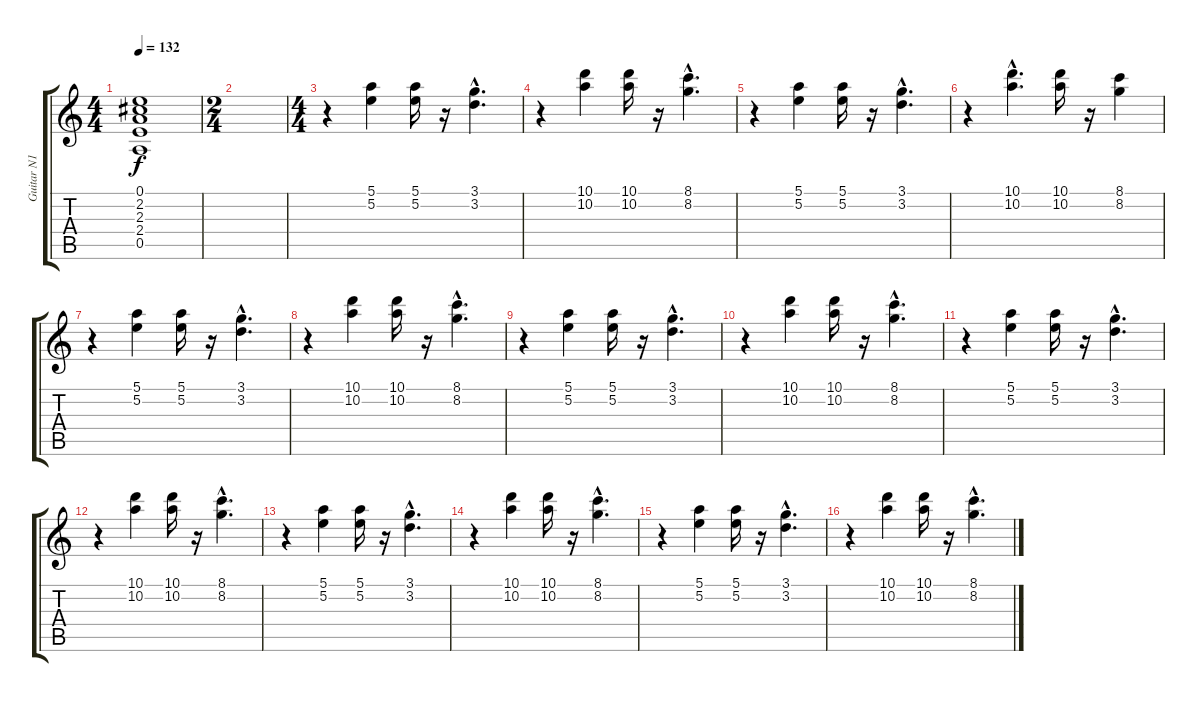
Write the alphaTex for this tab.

\track ("Guitar N1" "Guitar N1") {instrument electricguitarjazz}
\staff {score tabs}
\tuning (E4 B3 G3 D3 A2 E2) {hide}
\ts (4 4)
\tempo 132
\clef g2
\ks c
(0.1{t} 2.2{t} 2.3{t} 2.4{t} 0.5{t}).1{dy f} |
\ts (2 4)
|
\ts (4 4)
r.4 (5.1 5.2).4 (5.1 5.2).16 r.16 (3.1{hac} 3.2{hac}).4{d} |
r.4 (10.1 10.2).4 (10.1 10.2).16 r.16 (8.1{hac} 8.2{hac}).4{d} |
r.4 (5.1 5.2).4 (5.1 5.2).16 r.16 (3.1{hac} 3.2{hac}).4{d} |
r.4 (10.1{hac} 10.2{hac}).4{d} (10.1 10.2).16 r.16 (8.1 8.2).4 |
r.4 (5.1 5.2).4 (5.1 5.2).16 r.16 (3.1{hac} 3.2{hac}).4{d} |
r.4 (10.1 10.2).4 (10.1 10.2).16 r.16 (8.1{hac} 8.2{hac}).4{d} |
r.4 (5.1 5.2).4 (5.1 5.2).16 r.16 (3.1{hac} 3.2{hac}).4{d} |
r.4 (10.1 10.2).4 (10.1 10.2).16 r.16 (8.1{hac} 8.2{hac}).4{d} |
r.4 (5.1 5.2).4 (5.1 5.2).16 r.16 (3.1{hac} 3.2{hac}).4{d} |
r.4 (10.1 10.2).4 (10.1 10.2).16 r.16 (8.1{hac} 8.2{hac}).4{d} |
r.4 (5.1 5.2).4 (5.1 5.2).16 r.16 (3.1{hac} 3.2{hac}).4{d} |
r.4 (10.1 10.2).4 (10.1 10.2).16 r.16 (8.1{hac} 8.2{hac}).4{d} |
r.4 (5.1 5.2).4 (5.1 5.2).16 r.16 (3.1{hac} 3.2{hac}).4{d} |
r.4 (10.1 10.2).4 (10.1 10.2).16 r.16 (8.1{hac} 8.2{hac}).4{d}
